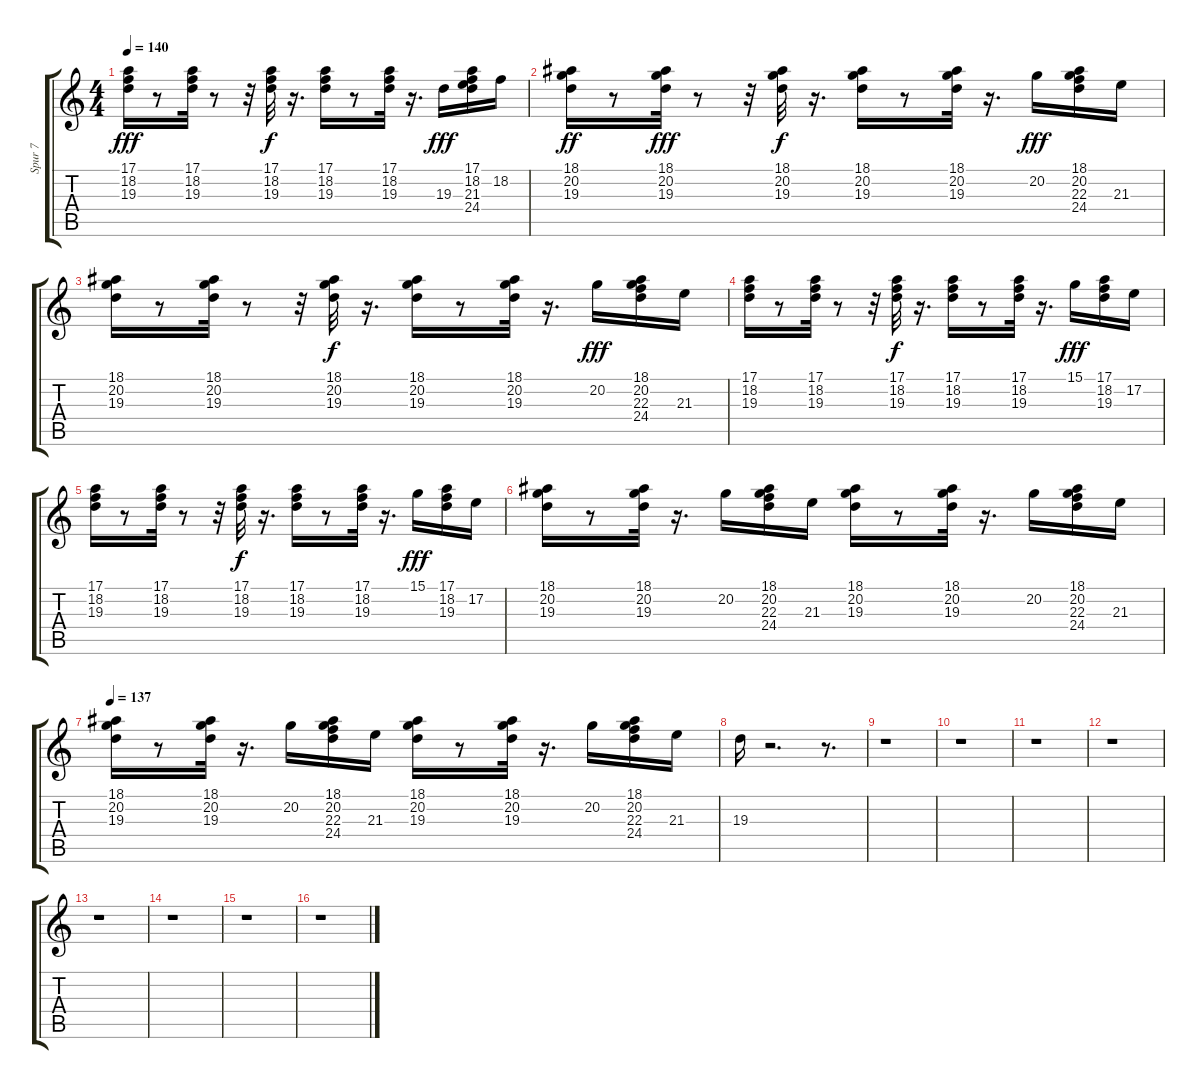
\track ("Spur 7" "Spur 7") {instrument xylophone}
\staff {score tabs}
\tuning (E4 B3 G3 D3 A2 E2) {hide}
\ts (4 4)
\tempo 140
\clef g2
\ks c
(17.1 18.2 19.3).16{dy fff} r.8 (17.1 18.2 19.3).32 r.8 r.32 (17.1 18.2 19.3).32{dy f} r.16{d} (17.1 18.2 19.3).16 r.8 (17.1 18.2 19.3).32 r.16{d} 19.3.16{dy fff} (17.1 18.2 21.3 24.4).16 18.2.16 |
(18.1 20.2 19.3).16{dy ff} r.8 (18.1 20.2 19.3).32{dy fff} r.8 r.32 (18.1 20.2 19.3).32{dy f} r.16{d} (18.1 20.2 19.3).16 r.8 (18.1 20.2 19.3).32 r.16{d} 20.2.16{dy fff} (18.1 20.2 22.3 24.4).16 21.3.16 |
(18.1 20.2 19.3).16 r.8 (18.1 20.2 19.3).32 r.8 r.32 (18.1 20.2 19.3).32{dy f} r.16{d} (18.1 20.2 19.3).16 r.8 (18.1 20.2 19.3).32 r.16{d} 20.2.16{dy fff} (18.1 20.2 22.3 24.4).16 21.3.16 |
(17.1 18.2 19.3).16 r.8 (17.1 18.2 19.3).32 r.8 r.32 (17.1 18.2 19.3).32{dy f} r.16{d} (17.1 18.2 19.3).16 r.8 (17.1 18.2 19.3).32 r.16{d} 15.1.16{dy fff} (17.1 18.2 19.3).16 17.2.16 |
(17.1 18.2 19.3).16 r.8 (17.1 18.2 19.3).32 r.8 r.32 (17.1 18.2 19.3).32{dy f} r.16{d} (17.1 18.2 19.3).16 r.8 (17.1 18.2 19.3).32 r.16{d} 15.1.16{dy fff} (17.1 18.2 19.3).16 17.2.16 |
(18.1 20.2 19.3).16 r.8 (18.1 20.2 19.3).32 r.16{d} 20.2.16 (18.1 20.2 22.3 24.4).16 21.3.16 (18.1 20.2 19.3).16 r.8 (18.1 20.2 19.3).32 r.16{d} 20.2.16 (18.1 20.2 22.3 24.4).16 21.3.16 |
\tempo 137
(18.1 20.2 19.3).16 r.8 (18.1 20.2 19.3).32 r.16{d} 20.2.16 (18.1 20.2 22.3 24.4).16 21.3.16 (18.1 20.2 19.3).16 r.8 (18.1 20.2 19.3).32 r.16{d} 20.2.16 (18.1 20.2 22.3 24.4).16 21.3.16 |
19.3.16 r.2{d} r.8{d} |
r.1 |
r.1 |
r.1 |
r.1 |
r.1 |
r.1 |
r.1 |
r.1
